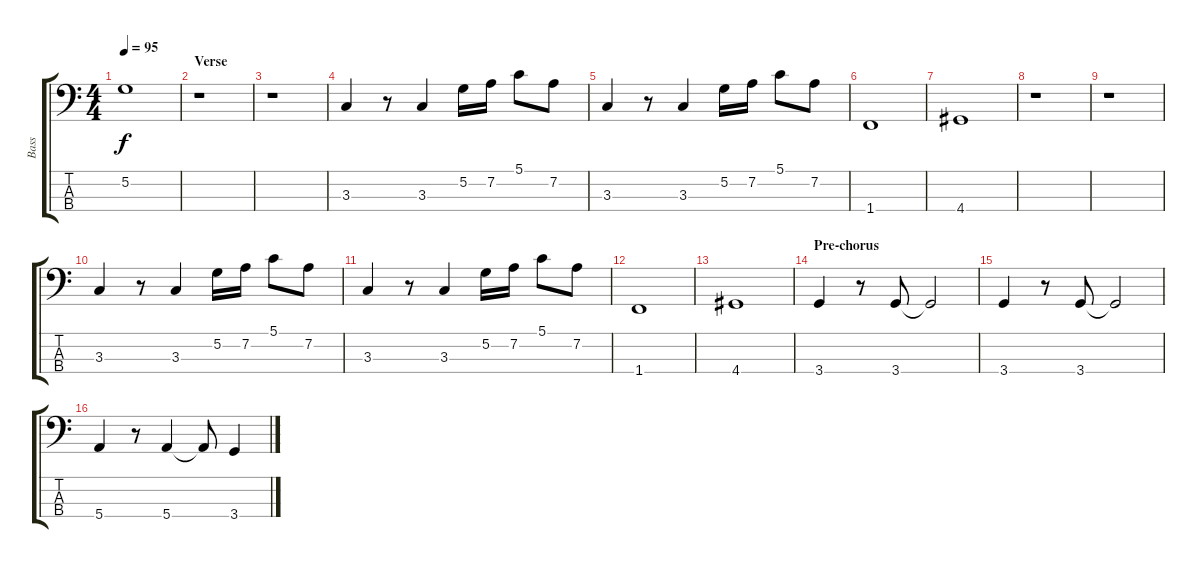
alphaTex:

\track ("Bass" "Bass") {instrument electricbassfinger}
\staff {score tabs}
\tuning (G2 D2 A1 E1) {hide}
\ts (4 4)
\tempo 95
\clef f4
\ks c
5.2.1{dy f} |
\section ("" "Verse")
r.1 |
r.1 |
3.3.4 r.8 3.3.4 5.2.16 7.2.16 5.1.8 7.2.8 |
3.3.4 r.8 3.3.4 5.2.16 7.2.16 5.1.8 7.2.8 |
1.4.1 |
4.4.1 |
r.1 |
r.1 |
3.3.4 r.8 3.3.4 5.2.16 7.2.16 5.1.8 7.2.8 |
3.3.4 r.8 3.3.4 5.2.16 7.2.16 5.1.8 7.2.8 |
1.4.1 |
4.4.1 |
\section ("" "Pre-chorus")
3.4.4 r.8 3.4.8 3.4{t}.2 |
3.4.4 r.8 3.4.8 3.4{t}.2 |
5.4.4 r.8 5.4.4 5.4{t}.8 3.4.4
